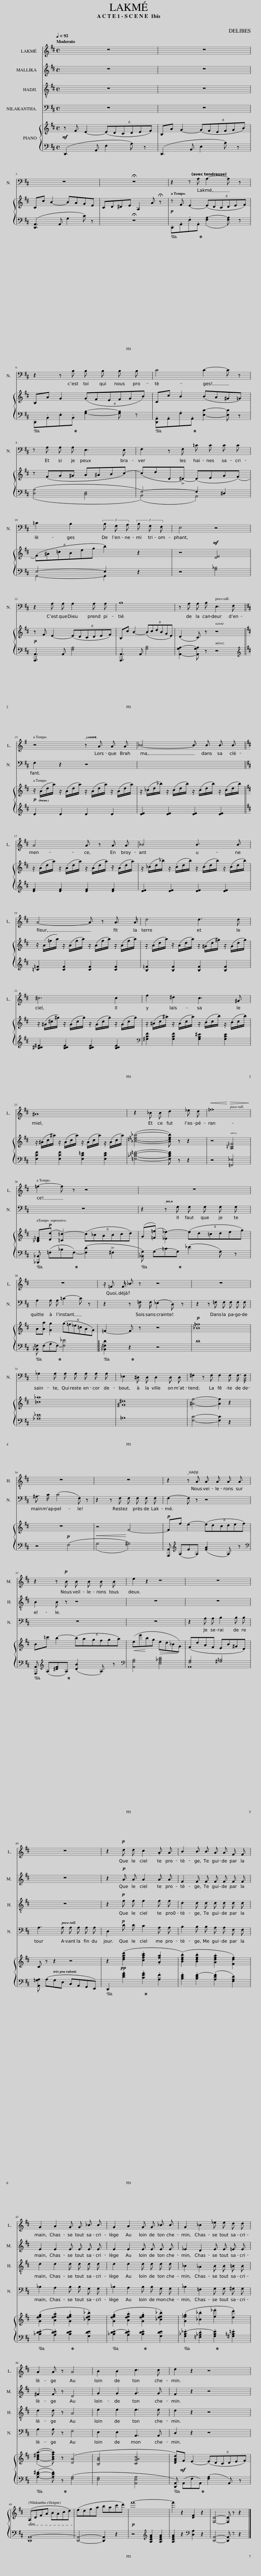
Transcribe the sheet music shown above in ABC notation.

X:1
%%score 1 2 3 4 { ( 5 8 ) | ( 6 7 ) }
L:1/8
Q:1/4=92
M:4/4
I:linebreak $
K:D
V:1 treble
V:2 treble
V:3 treble-8
V:4 bass
V:5 treble
V:8 treble
V:6 bass
V:7 bass
V:1
 z8 | z8 |$ z8 | z8 | z8 |$ %5
 z8 | z8 |$ z8 | z8 |$ z8 | %10
 z8 |$ z8 | z8 | z8 ||$[K:G] z4 z A A A | %15
 _B4- B B B B ||$[K:D] A4 A z A A | _B4 B3 B |$ A4- A z A3/2 A/ | d4 d3 d |$ %20
 ^c6 c2 | f2 ^d2 c3 ^G |$ ^A8 | z2 _B B d2 _e d |!<(!!>(! =f8!<)!!>)! |$ %25
 =f2- f z z4 | z8 |$ z8 | z/ =F F/ _B z z4 | z8 |$ %30
 z8 | z8 | z8 |$ z8 | z8 | %35
 z8 |$ z8 | z8 | z8 |$ z8 | %40
 z2!p! d d c2 .A A | B2 B B A A F F |$ G2 A2 G G _B B | G2 A2 G G _B B | G2 _B2 _e e d d |$ %45
 A2 A z A4 | B2 B2 c3 c | d2 z2 z4 |$ z8 | z8 | %50
 z8 | z8 | z8 |] %53
V:2
 z8 | z8 |$ z8 | z8 | z8 |$ %5
 z8 | z8 |$ z8 | z8 |$ z8 | %10
 z8 |$ z8 | z8 | z8 ||$[K:G] z8 | %15
 z8 ||$[K:D] z8 | z8 |$ z8 | z8 |$ %20
 z8 | z8 |$ z8 | z8 | z8 |$ %25
 z8 | z8 |$ z8 | z8 | z8 |$ %30
 z8 | z8 | z8 |$ z8 | z8 | %35
 z8 |$ z2 z!p! B B B B B | e2 z2 z4 | z8 |$ z8 | %40
 z2!p! A A A2 A A | F2 F F F F F F |$ E2 E2 E E E E | E2 E2 E E E E | _E2 D2 E E =E E |$ %45
 ^F2 F z D4 | G2 G2 G3 G | F2 z2 z4 |$ z8 | z8 | %50
 z8 | z8 | z8 |] %53
V:3
 z8 | z8 |$ z8 | z8 | z8 |$ %5
 z8 | z8 |$ z8 | z8 |$ z8 | %10
 z8 |$ z8 | z8 | z8 ||$[K:G] z8 | %15
 z8 ||$[K:D] z8 | z8 |$ z8 | z8 |$ %20
 z8 | z8 |$ z8 | z8 | z8 |$ %25
 z8 | z8 |$ z8 | z8 | z8 |$ %30
 z8 | z8 | z8 |$ z8 | z8 | %35
 z2 z A A A A A |$ B2 B z z4 | z8 | z8 |$ z8 | %40
 z2!p! f f f2 f f | d2 d d d d d d |$ d2 d2 d d d d | d2 d2 d d d d | _B2 _A2 B B =B B |$ %45
 d2 d z A4 | e2 e2 e3 e | d2 z2 z4 |$ z8 | z8 | %50
 z8 | z8 | z8 |] %53
V:4
 z8 | z8 |$ z8 | !fermata!z8 | z2 z A, A,2- A, z |$ %5
 z2 z B, B, B, B, B, | C4 C2- C z |$ z A, A, A, E,3 E, | F,2 z F, =C C C C |$ =C2 B,2 (3B, G, A, (3B, G, F, | %10
 E,4 z4 |$ z2 A, A, A,2 A, A, | B,8 | z A, A, B, E,3 F, ||$ F,2 z2 z4 | %15
 x8 ||$ z8 | z8 |$ z8 | z8 |$ %20
 z8 | z8 |$ z8 | z8 | z8 |$ %25
 z8 | z2 z G, G, G, G, G, |$ A,2 A, A, =C2- C z | z2 z =F,/ F,/ (_E,2 D,) z | z2 z =F, F, F, F, F, |$ %30
 _A,2 A, A, A, A, A, A, | _E,2 ^D, D, D,2 D, D, | ^F,2 z F, F,2 F, F,3/4 F,/4 |$ ^A,3/2 C/ (C4 F,) z | z2 z F, F, F, F, F, | %35
 F,2- F, z z4 |$ z8 | z8 | z2 A, A, B,2 B, B, |$ A,3 A, A, A, A, A, | %40
 D,2!p! D D C2 A, A, | B,2 B, B, A, A, F, F, |$ _B,2 A,2 B, B, G, G, | _B,2 A,2 B, B, G, G, | _B,2 =F,2 G, G, ^G, G, |$ %45
 A,2 A, z F,4 | E,2 E,2 A,,3 A,, | D,2 z2 z4 |$ z8 | z8 | %50
 z8 | z8 | z8 |] %53
V:5
 z F E2- (6:4:6(EDCDEF) | B,A G2- (6:4:6(GFEFGB) |$ Cc B2- BAGE | CD^DE A,2 A !fermata!z | z F E2- (6:4:6(EDCDEF) |$ %5
 B,A G2 (6:4:6(GFEFGB) | Cc B2 (BA^G=G) |$ z (FG^G A^ABc-) | (cdD!>!^D-) (DEG(F) |$ (6:4:6(F)^A=cBeg b2) z2 | %10
 z4!mf! [DE]4 |$ z F E2- (6:4:6(EDCDEF) | B,c B2- (6:4:6(.BcdBGE) | (D2 C) z z4 ||$ z/ (A/d/a/) z/ (A/d/a/) z/ (A/d/a/) z/ (A/d/a/) | %15
 z/ (_B/d/_b/) z/ (B/d/b/) z/ (B/d/b/) z/ (B/d/b/) ||$ z/ (A/d/a/) z/ (A/d/a/) z/ (A/d/a/) z/ (A/d/a/) | z/ (_B/d/_b/) z/ (.B/d/b/) z/ (B/d/b/) z/ (B/d/b/) |$ z/ (A/=f/a/) z/ (A/f/a/) z/ (A/f/a/) z/ (A/f/a/) | z/ (A/d/a/) z/ (A/d/a/) z/ (^G/d/^g/) z/ (G/d/g/) |$ %20
 z/ (^G/^c/^g/) z/ (G/c/g/) z/ (G/c/g/) z/ (G/c/g/) | z/ (^A/c/^a/) z/ (A/c/a/) z/ (B/c/b/) z/ (B/c/b/) |$ z/ (^A/c/^a/) z/ (A/c/a/) z/ (A/c/a/) z/ (A/c/a/) | ([_B-=d-=f_b-]4 [Bdfb]) z z2 | z4 [A,=C=F]4 |$ %25
 [_B,D=F]!p!([Dd] [=C=c-]2) (6:4:6(c_BABcd) | (G([=F=f]) [_E_e-]2) (6:4:6(ed=cdeg) |$ A[Aa] [Gg]2 (6:4:6(g=f_e=cAG) | =F2- F z z4 |!p! =f8 |$ %30
 _a8 | ^d8 | [^Af]4- [Af]2 z2 |$ z8 | z4 F4- | %35
!p! Ff e2- (6:4:6(edcdef) |$ B=c' b2- (6:4:6(bagfga) |!<(! (ee'!<)!bg!>(! ed_B!>)!G) | (FdAF EB^GD) |$ C z z2 z4 | %40
 z2 ([dfad']2 .[cfac']2 .[Afa]2 | (.[Bdfb]2) .[Bdfb]2 .[Adfa]2 .[Fdf]2) |$ (.[Gdeg]2 .[Adea]2 .[Gdeg]2 .[_Bde_b]2) | (.[Gdeg]2 .[Adea]2 .[Gdeg]2 .[_Bde_b]2) | (.[G_eg]2 .[_B_b]2 .[e_e']2 .[dd']2) |$ %45
 (([A-c^ea-]2 [Acfa])) z ([DA]4 | [B,GB]4 [CGAc]4 | [DFAd])F E2- (6:4:6(EDCDEF) |$ (A,DFA BAcd) | (edfa bac'd') | %50
 f'8- | f'2 z2 [DF]2 z2 | [F,D]4- [F,D] z z2 |] %53
V:6
!mf! (D,,3 A,, F,2 A,) z | (D,,3 B,, E,2 B,) z |$ ([D,,A,,]3 A,, G,2 C) z | !fermata!z8 |!p!!ped! .D,,.A,,.F,.A,,!ped-up! ([F,A,-]2 [F,A,]) z |$ %5
!ped! .D,,.B,,.E,.B,,!ped-up! [G,B,]2- [G,B,] z |!ped! .[D,,A,,].A,,.G,.A,,!ped-up! [E,C]2- [E,C] z |$ ([D,A,]4 [C,E,]4 | F,4-) F,2 ^D,2 |$ E,4- E,2 z2 | %10
 z4 [G,_B,]4 |$!p! [A,,,A,,]3 A,, [F,A,]4 | [A,,,A,,]3 A,, [G,B,]4 | [A,,-G,A,-]2 [A,,G,A,] z z4 ||$[K:treble]!p! D2 D2 D2 D2 | %15
 [DE]2 [DE]2 [DE]2 [DE]2 ||$ [DF]2 [DF]2 [DF]2 [DF]2 | [DE]2 [DE]2 [DE]2 [DE]2 |$ [=C=F]2 [CF]2 [CF]2 [CF]2 | [B,=F]2 [B,F]2 [B,F]2 [B,F]2 |$ %20
 [B,^C^E]2 [B,CE]2 [B,CE]2 [B,CE]2 |[K:bass] [^G,CF]2 [G,CF]2 [G,B,^E]2 [G,CE]2 |$ [F,CF]2 [F,CF]2 [F,C=E]2 [F,CE]2 | [=F,_B,=D=F]4- [F,B,DF] z z2 | z4 [=F,,_E,]4 |$ %25
!ped! [_B,,,_B,,] (=F,_B,F,-)!ped-up! ([F,D]2 !>!^F,2 |!ped! [_B,,G,]) G,-=CG,!ped-up! (_E2 G,) z |$!ped! [_B,,=F,] (F,A,F,-)!ped-up! [F,_E]4 |!ped! !arpeggio![_B,,=F,D]2 z2!ped-up! z4 | D8 |$ %30
 _E8 | =B,8 | [F,C]4- [F,C]2 z2 |$ z4!p! (F,4 |!<(! (G,4!<)! ^G,4)) | %35
 [A,,,A,,][K:treble] (A,FA,) ([FA]2 A,) z |$[K:bass]!ped! [A,,,A,,][K:treble] (A,[^DF]A,)!ped-up! ([DB]2 A,) z |[K:bass] [A,,G,B,]4 [E,G,_B,D]4 | [F,A,]4 [^G,=B,]4 |$ [A,,=G,A,] (A,G,E, C,A,,G,,E,,) | %40
!ped! D,,2!pp! .[DFA]2 .[CFA]2!ped-up! .[A,F]2 | .[B,DF]2 .[B,DF-]2 (.[A,DF]2 [F,A,D]2) |$!ped! .[_B,DE-]2 .[A,DE]2 [B,DE]2!ped-up! [G,DE]2 |!ped! .[_B,DE-]2 .[A,DE]2 .[B,DE]2!ped-up! [G,DE]2 |!ped! .[G,_B,_E-]2 .[=F,_A,D]2 .[G,B,E]2!ped-up! .[^G,=B,=E]2 |$ %45
!ped! ([A,-D-^F]2 [A,DF]) z!ped-up! ([F,A,]4 | [E,G,]4 [A,,E,A,]4 |!ped! [D,,A,,])!mf! (A,,F,A,,)!ped-up! ([F,A,]2 A,,) z |$ A,,8- | [D,,A,,]4- [D,,A,,]2 z2 | %50
!p! z4[K:treble] [A,DFA]2 [A,DFA]2 | [A,DFA]2 z2[K:bass] [D,A,]2 z2 | [D,,A,,]4- [D,,A,,] z z2 |] %53
V:7
 x8 | x8 |$ x8 | x8 | x8 |$ %5
 x8 | x8 |$ x8 | (B,,4 A,,4) |$ G,,4- G,,2 x2 | %10
 x8 |$ x8 | x8 | x8 ||$[K:treble] x8 | %15
 x8 ||$ x8 | x8 |$ x8 | x8 |$ %20
 x8 |[K:bass] x8 |$ x8 | x8 | x8 |$ %25
 x8 | x8 |$ x8 | x8 | x8 |$ %30
 _A,8 | x8 | x8 |$ x8 | x8 | %35
 x[K:treble] x7 |$[K:bass] x[K:treble] x7 |[K:bass] x8 | A,,8 |$ x8 | %40
 x8 | x8 |$ x8 | x8 | x8 |$ %45
 x8 | x8 | x8 |$ D,,8 | x8 | %50
 x4[K:treble] x4 | x4[K:bass] x4 | x8 |] %53
V:8
 x8 | x8 |$ x8 | x8 | x8 |$ %5
 x8 | x8 |$ x8 | x8 |$ x8 | %10
 x8 |$ x8 | x8 | x8 ||$ x8 | %15
 x8 ||$ x8 | x8 |$ x8 | x8 |$ %20
 x8 | x8 |$ x8 | x8 | x8 |$ %25
 x8 | x8 |$ x8 | x8 | _B8 |$ %30
 =c8 | ^G8 | x8 |$ x8 | x8 | %35
 x8 |$ x8 | x8 | x8 |$ x8 | %40
 x8 | x8 |$ x8 | x8 | x8 |$ %45
 x8 | x8 | x8 |$ x8 | x8 | %50
 x8 | x8 | x8 |] %53
